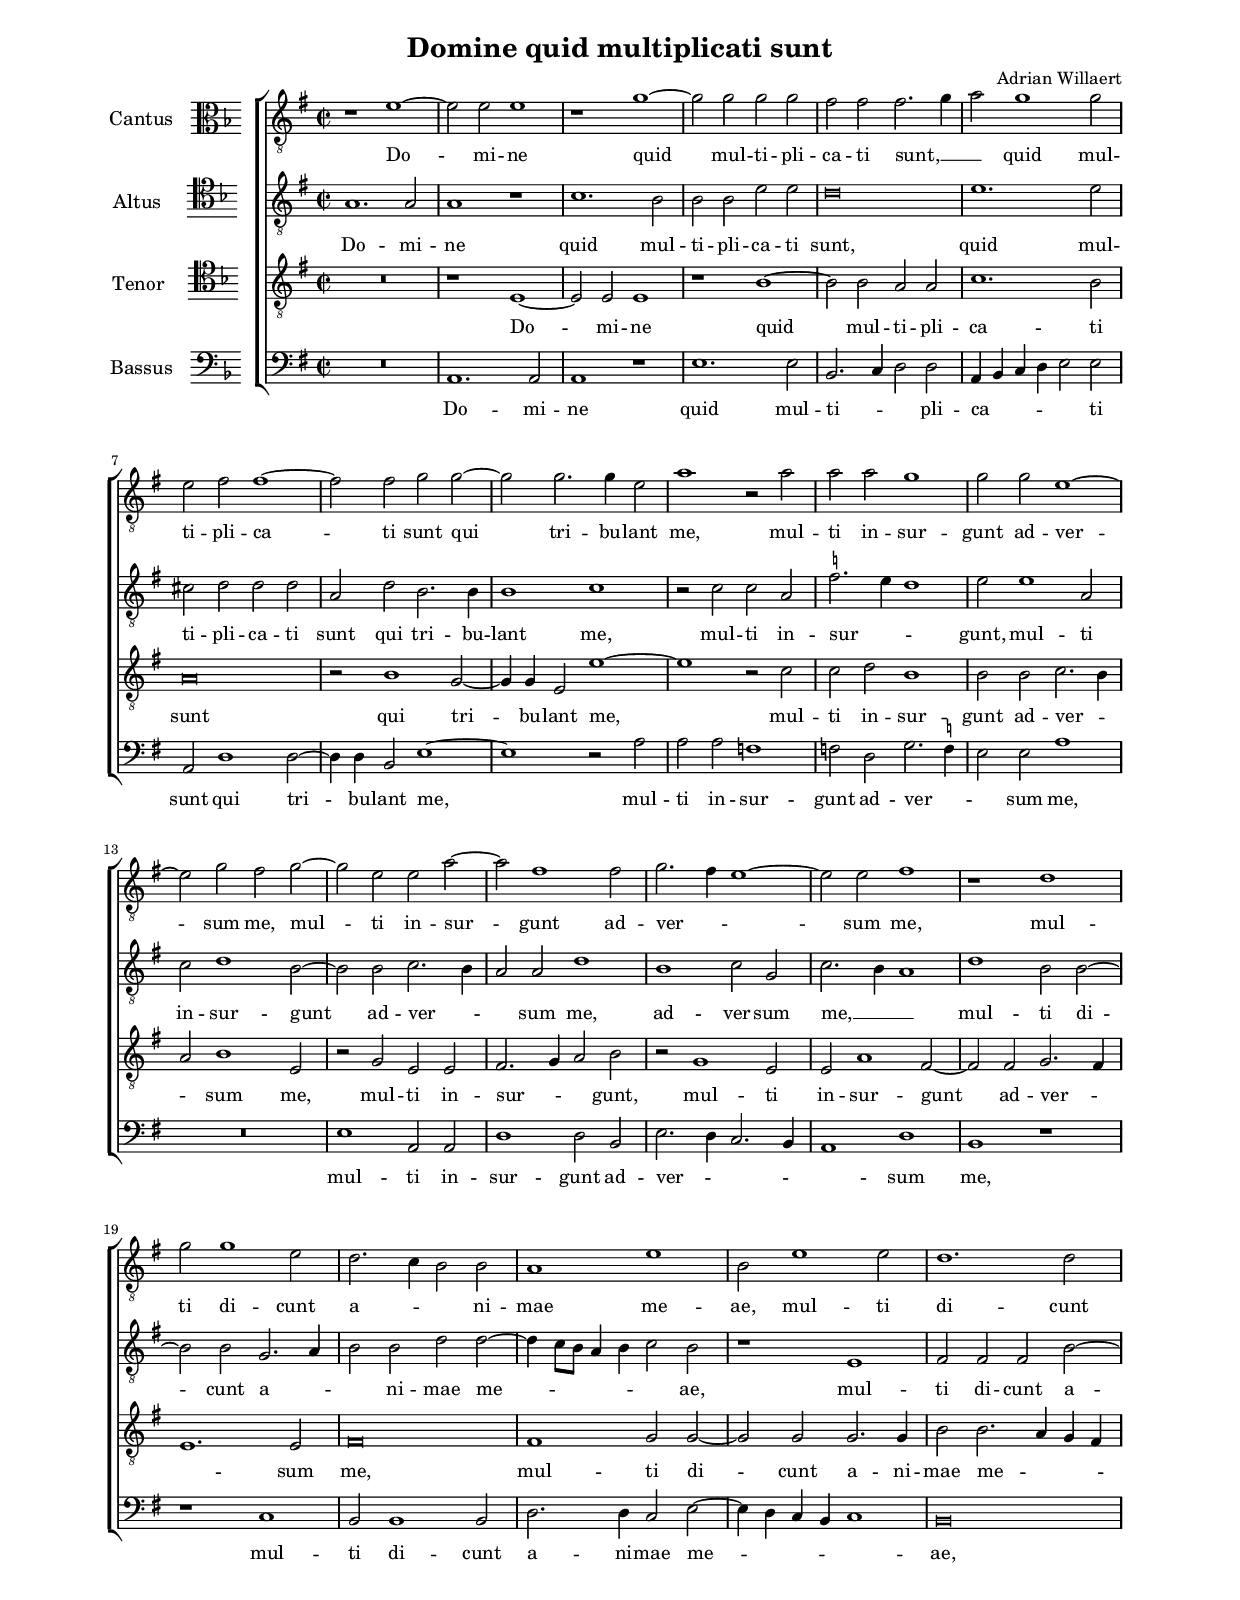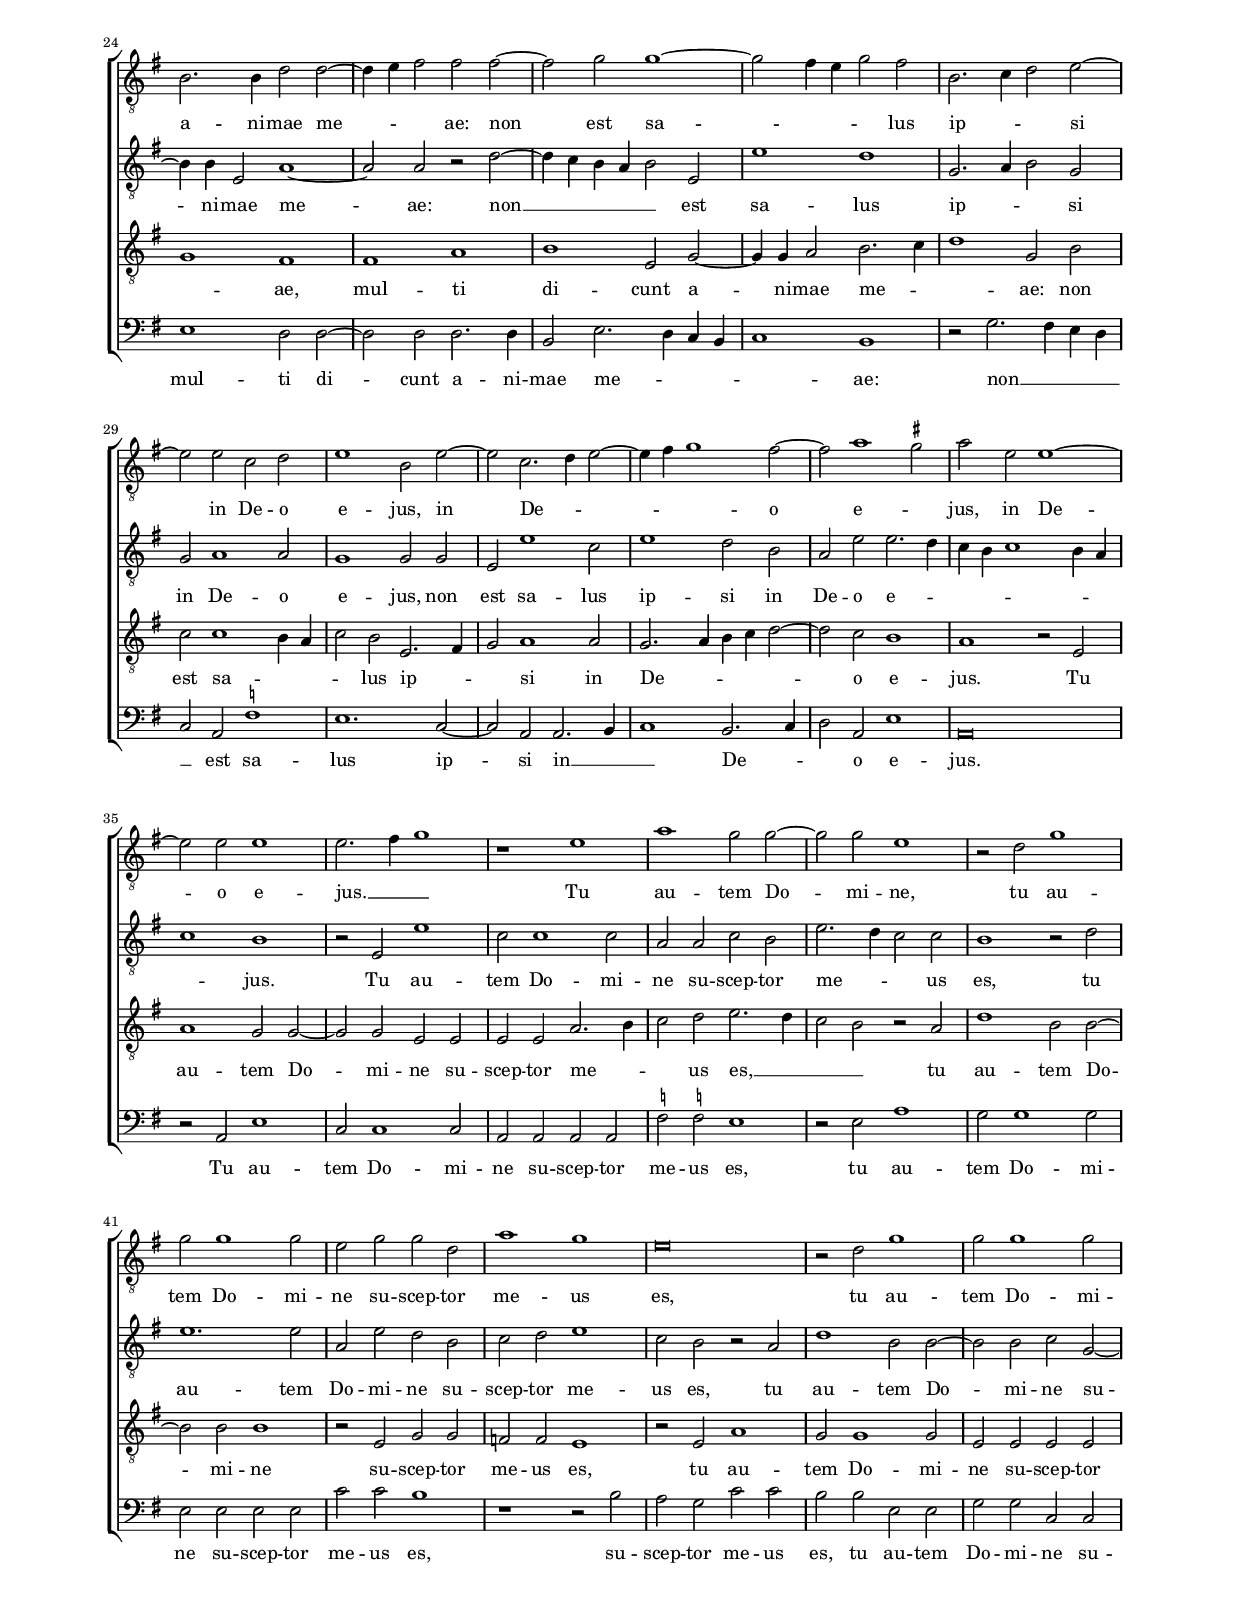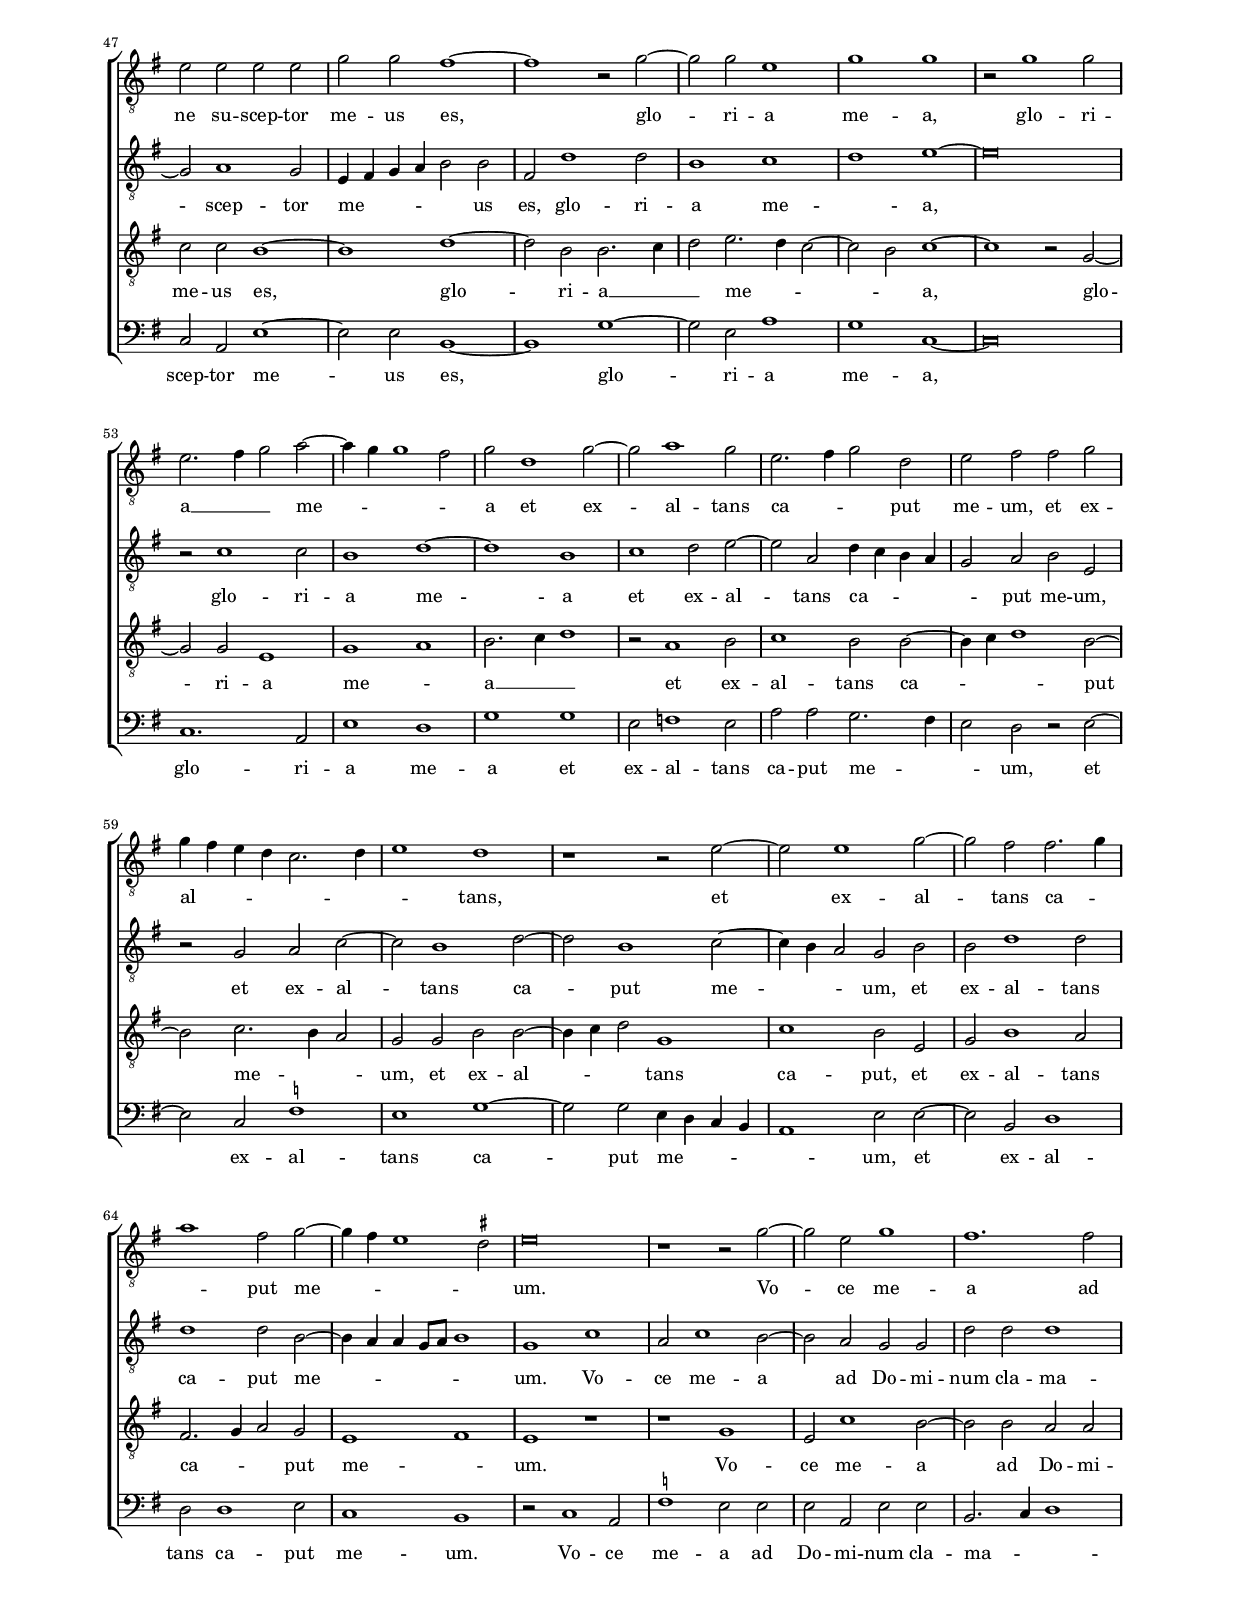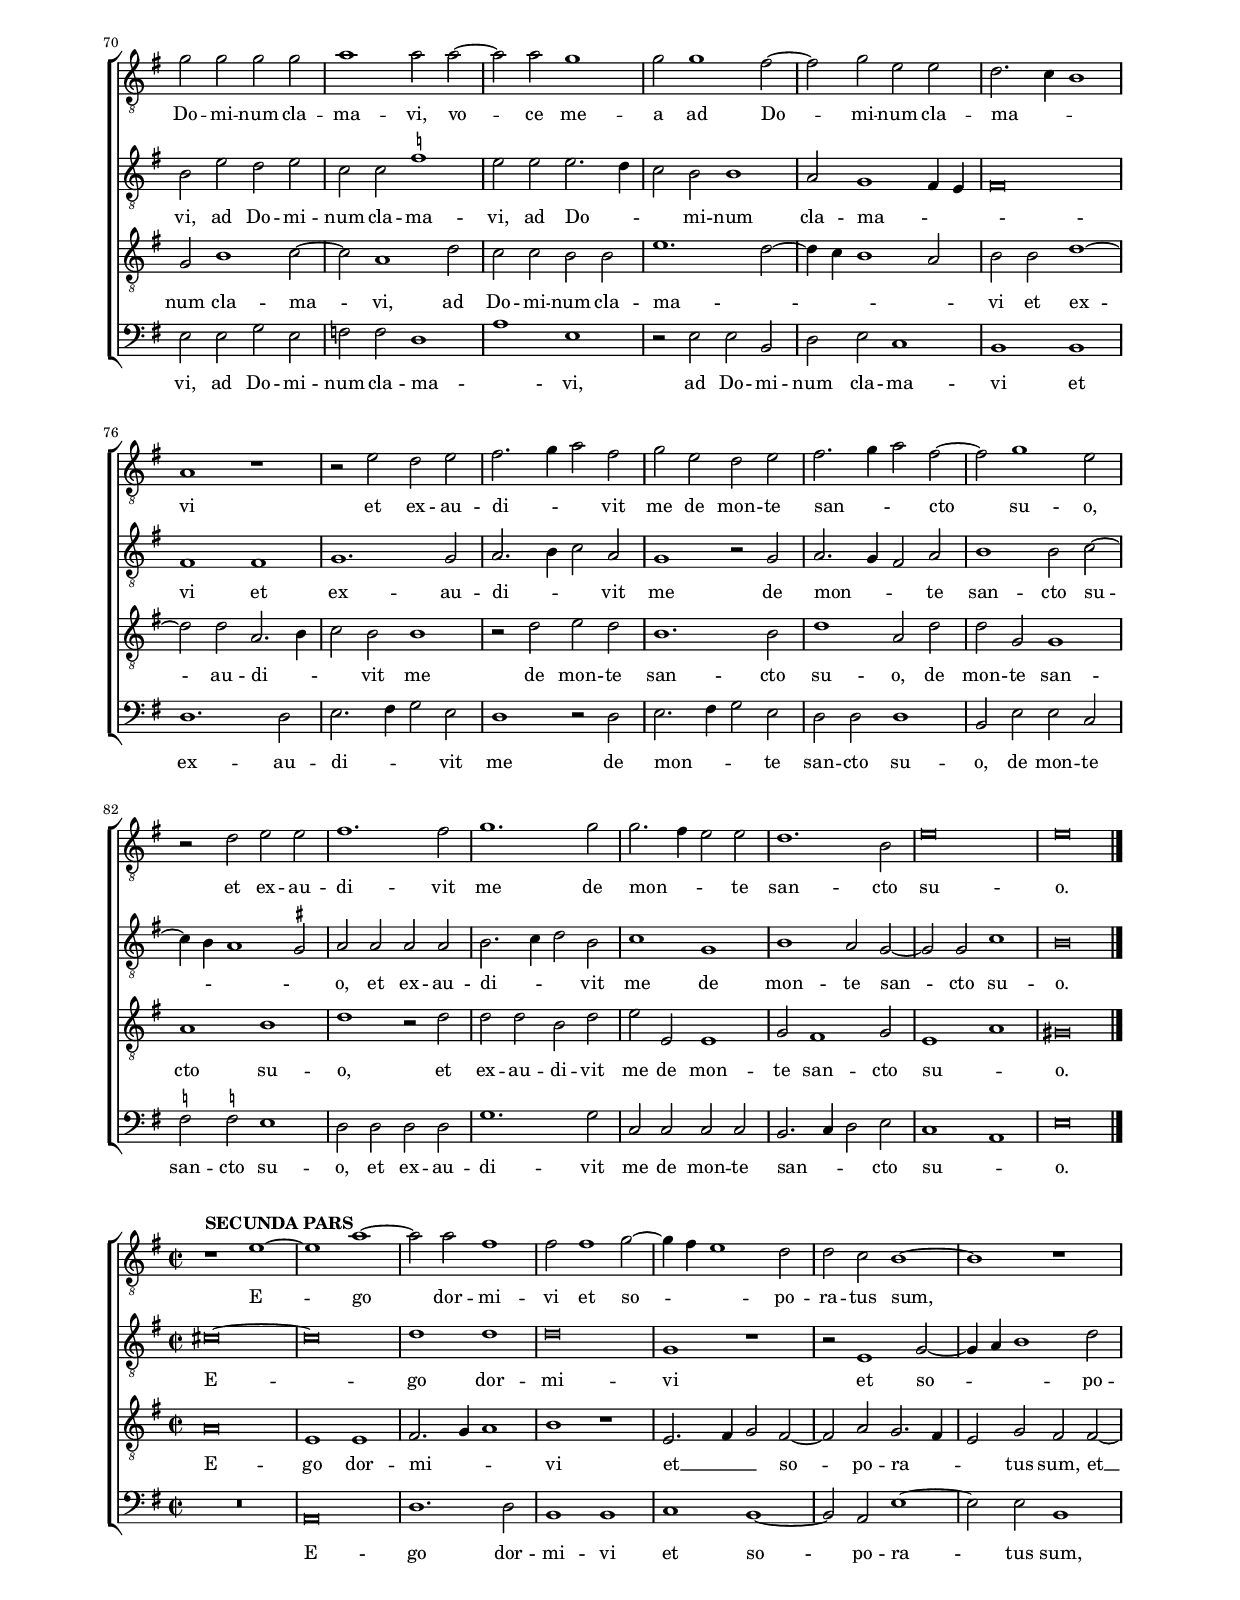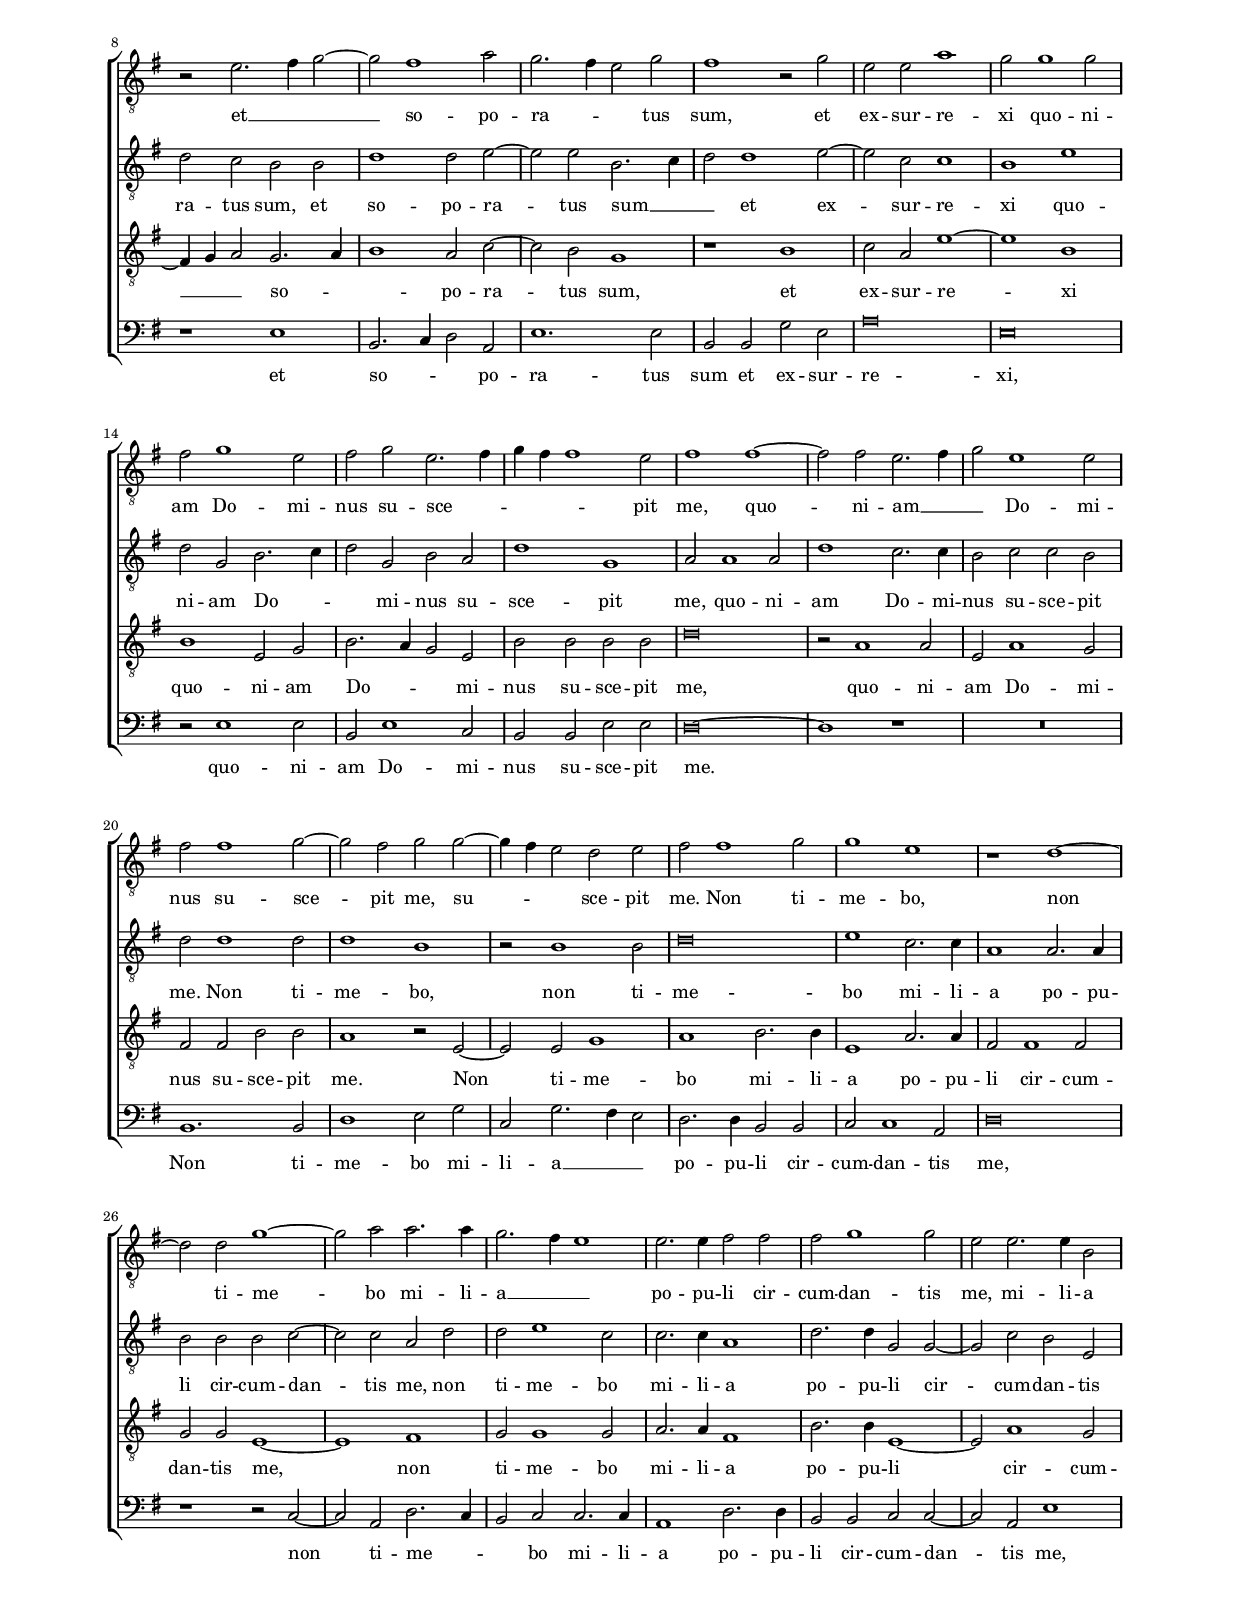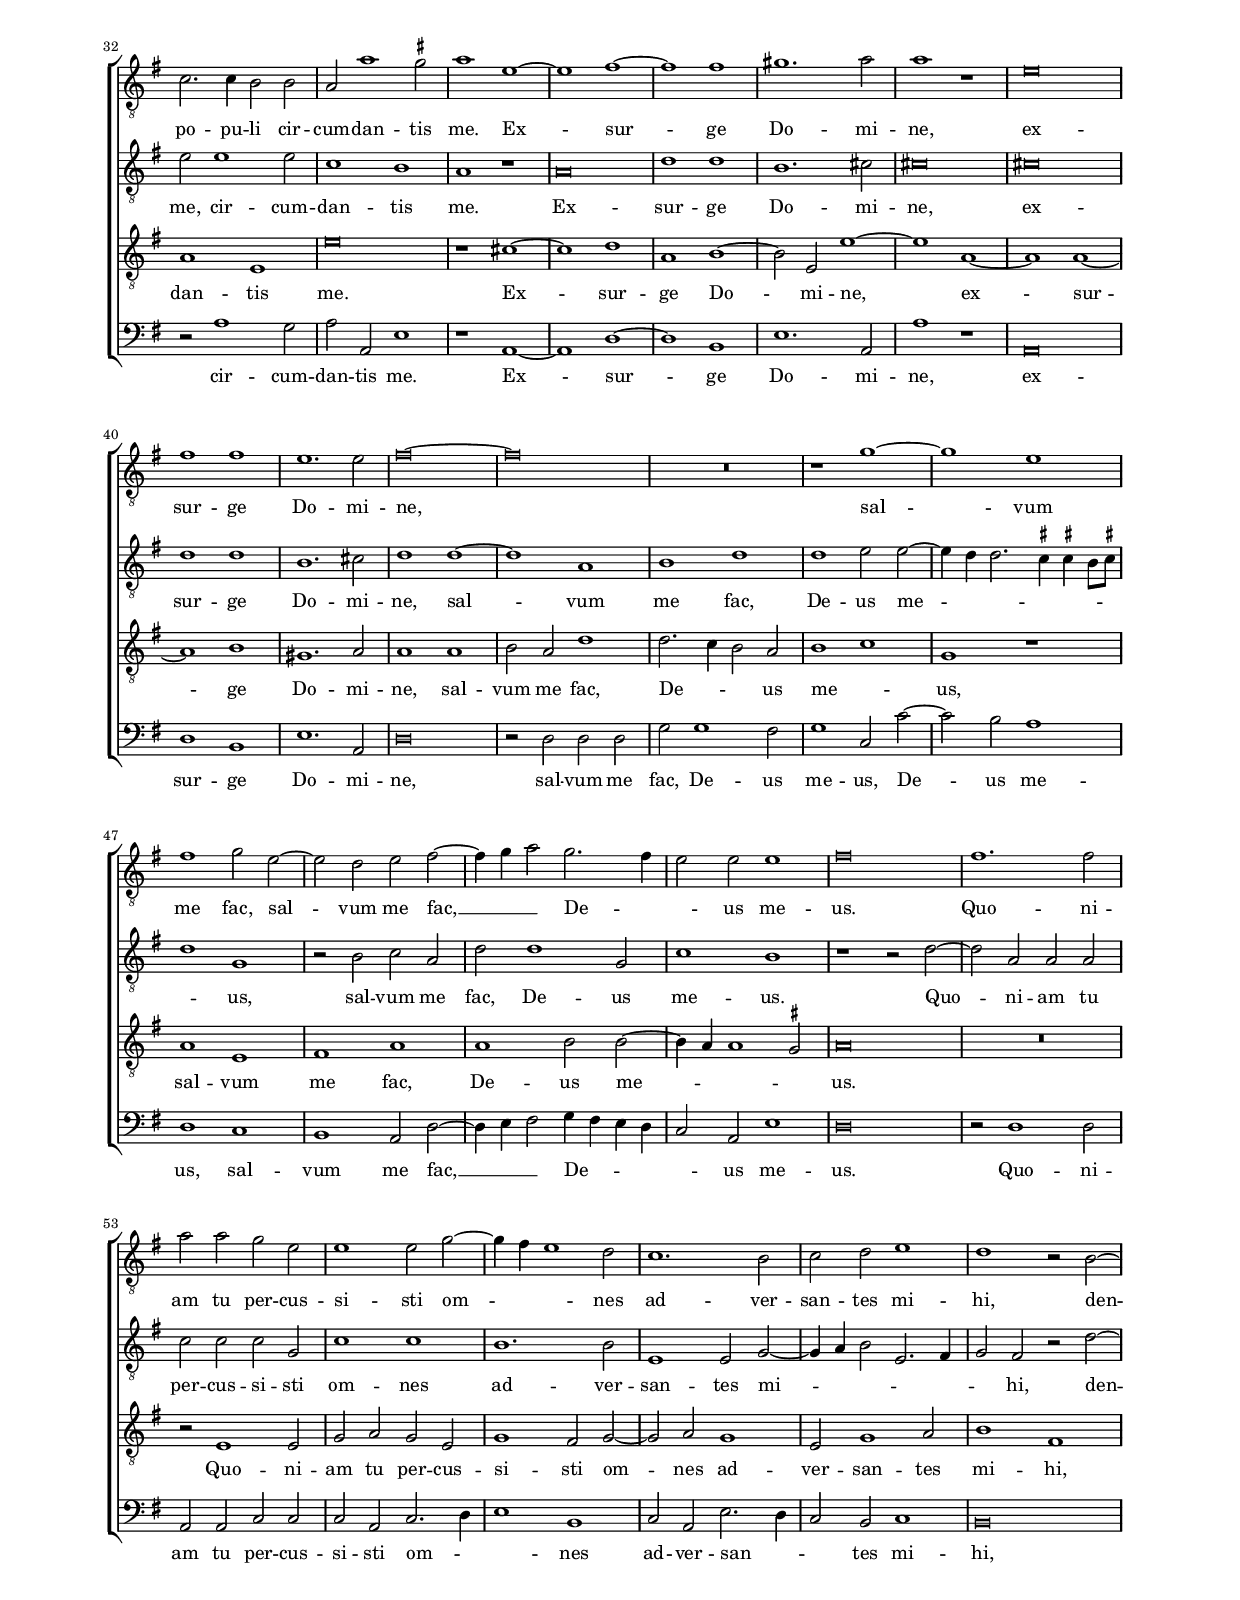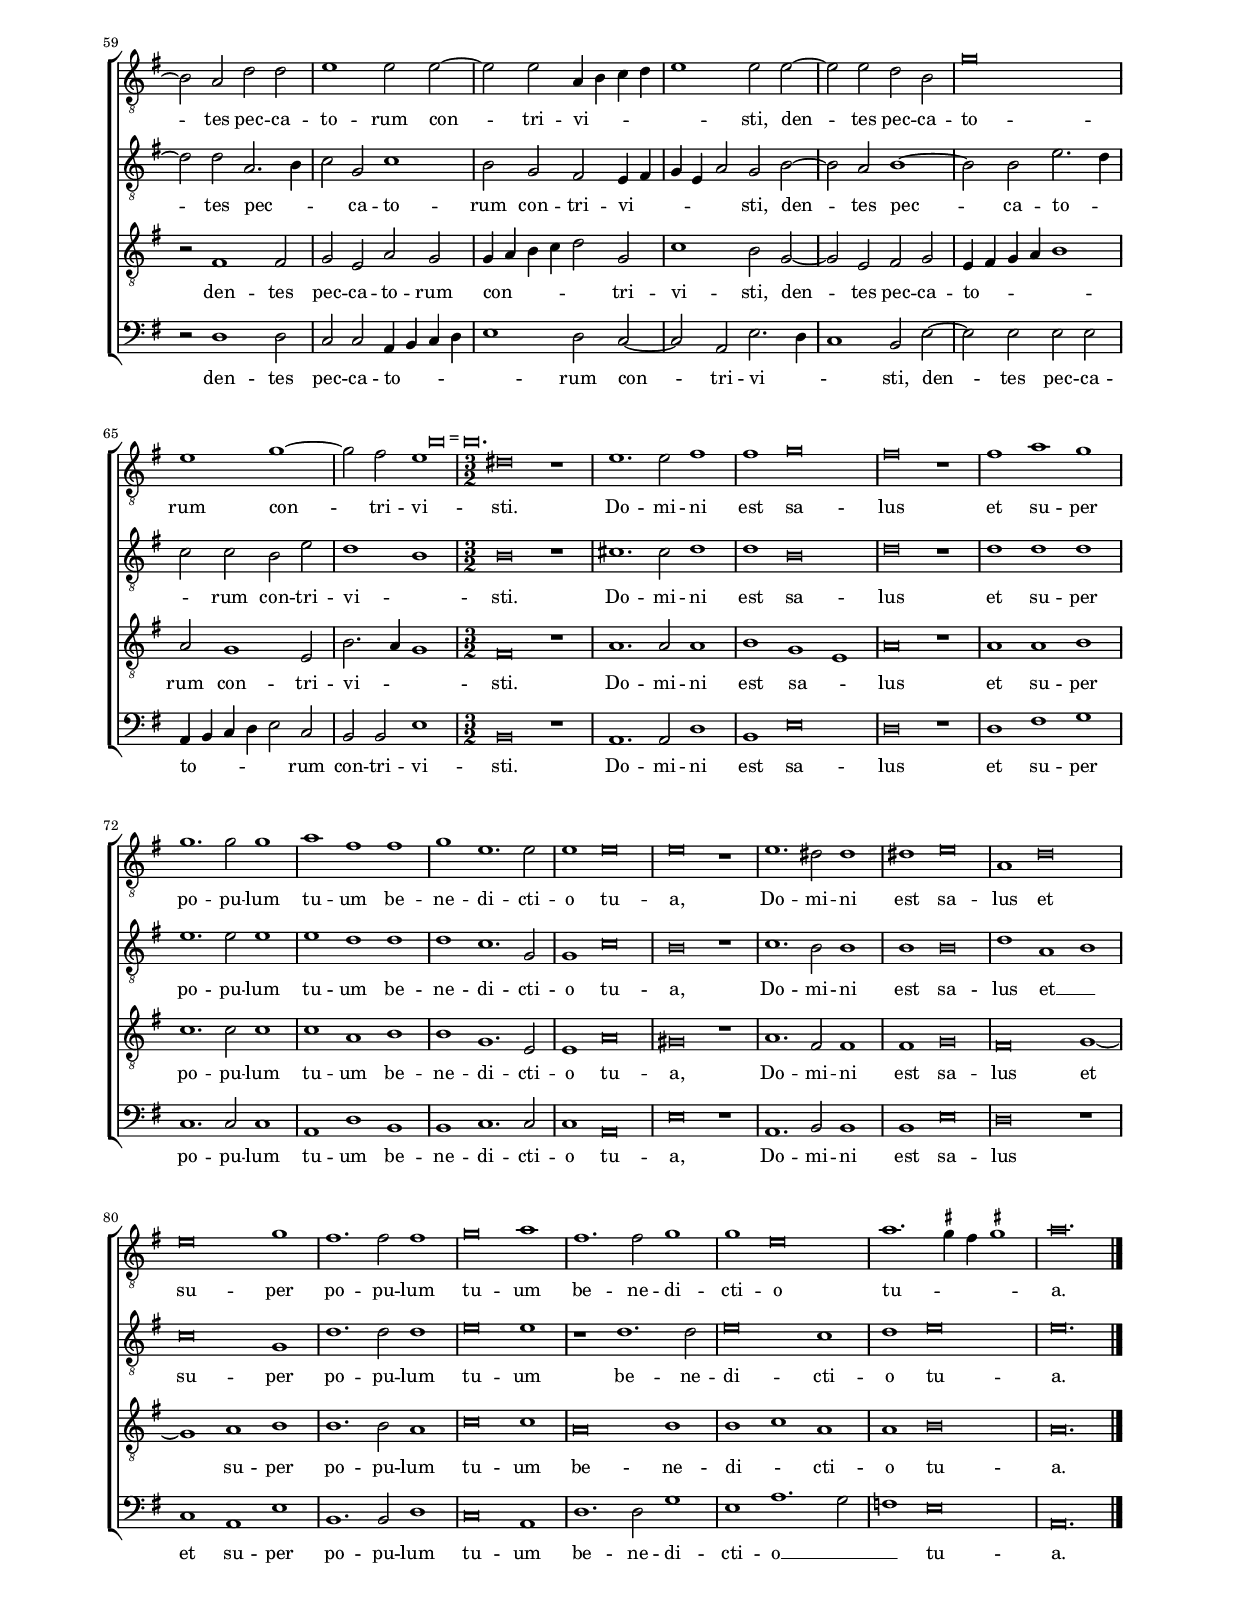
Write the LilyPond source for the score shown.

\header
{
  title="Domine quid multiplicati sunt"
  composer="Adrian Willaert"
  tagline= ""
}

\version "2.18.2"
\include "deutsch.ly"
#(set-global-staff-size 15)
% #(set-default-paper-size "letter")
#(ly:set-option 'point-and-click #f)

	
	ficta = { \once \set suggestAccidentals = ##t }
	
	forget = #(define-music-function (parser location music) (ly:music?) #{
		\accidentalStyle forget
		$music
		\accidentalStyle default
		#})
	
	m = \melisma
	me = \melismaEnd
	%	\mark \markup { \override #'(style . baroque) { \note  #"breve" #1 = \note #"breve." #1 } }


\paper
	{
	top-margin = 1.8 \cm
	bottom-margin = 1.8 \cm
	left-margin = 2 \cm
	right-margin = 2 \cm
	ragged-bottom = ##f
	ragged-last-bottom = ##f
	print-page-number = ##f
	score-system-spacing = #'((basic-distance . 18) (minimum-distance . 13) (padding . 5) (strechability . 250))
	system-system-spacing = #'((basic-distance . 18) (minimum-distance . 13) (padding . 5) (strechability . 250))
	systems-per-page = 4
%	min-systems-per-page = 3
	}

global = {
	\key f \major
	\time 2/2 \set Score.measureLength = #(ly:make-moment 2/1)
	\skip 1*176 \bar "|."
	}
	

incipitcantus = \markup { \score {
	{
	\set Staff.instrumentName = \markup { \fontsize #1 "Cantus" }
	\key f \major
	\clef alto
	s4 \bar ""
	}
	\layout  {
	raggedright = ##t
	indent = 1.6 \cm
	line-width = 2.2\cm
	\context { \Staff \remove Time_signature_engraver }
	\override Staff.Clef.Y-extent = #'(0 . 0)
	}} \hspace #1 }
      
      
incipitaltus = \markup { \score {
	{
	\set Staff.instrumentName = \markup { \fontsize #1 "Altus" }
	\key f \major
	\clef tenor
	s4 \bar ""
	}
	\layout  {
	raggedright = ##t
	indent = 1.6 \cm
	line-width = 2.2\cm
	\context { \Staff \remove Time_signature_engraver }
	\override Staff.Clef.Y-extent = #'(0 . 0)
	}} \hspace #1 }


incipittenor = \markup { \score {
	{
	\set Staff.instrumentName = \markup { \fontsize #1 "Tenor" }
	\key f \major
	\clef tenor
	s4 \bar ""
	}
	\layout  {
	raggedright = ##t
	indent = 1.6 \cm
	line-width = 2.2\cm
	\context { \Staff \remove Time_signature_engraver }
	\override Staff.Clef.Y-extent = #'(0 . 0)
	}} \hspace #1 }
      
      
incipitbassus = \markup { \score {
	{
	\set Staff.instrumentName = \markup { \fontsize #1 "Bassus" }
	\key f \major
	\clef bass
	s4 \bar ""
	}
	\layout  {
	raggedright = ##t
	indent = 1.6 \cm
	line-width = 2.2\cm
	\context { \Staff \remove Time_signature_engraver }
	\override Staff.Clef.Y-extent = #'(0 . 0)
	}} \hspace #1 }


cantus =  \relative c'
	{
	r1 d~
	d2 d d1
	r1 f~
	f2 f f f
%5
	e2 e e2. f4 |
	g2 f1 f2
	d2 e e1~
	e2 e f f~
	f2 f2. f4 d2
%10
	g1 r2 g |
	g2 g f1
	f2 f d1~
	d2 f e f~
	f2 d d g~
%15
	g2 e1 e2 |
	f2. e4 d1~
	d2 d e1
	r1 c
	f2 f1 d2
%20
	c2. b4 a2 a |
	g1 d'
	a2 d1 d2
	c1. c2
	a2. a4 c2 c~
%25
	c4 d e2 e e~ |
	e2 f f1~
	f2 e4 d f2 e
	a,2. b4 c2 d~
	d2 d b c
%30
	d1 a2 d~ |
	d2 b2. c4 d2~
	d4 e f1 e2~
	e2 g1 \ficta fis2
	g2 d d1~
%35
	d2 d d1 |
	d2. e4 f1
	r1 d
	g1 f2 f~
	f2 f d1
%40
	r2 c f1 |
	f2 f1 f2
	d2 f f c
	g'1 f
	d\breve
%45
	r2 c f1 |
	f2 f1 f2
	d2 d d d
	f2 f e1~
	e1 r2 f~
%50
	f2 f d1 |
	f1 f
	r2 f1 f2
	d2. e4 f2 g~
	g4 f f1 e2
%55
	f2 c1 f2~ |
	f2 g1 f2
	d2. e4 f2 c
	d2 e e f
	f4 e d c b2. c4
%60
	d1 c |
	r1 r2 d~
	d2 d1 f2~
	f2 e e2. f4
	g1 e2 f~
%65
	f4 e d1 \ficta cis2 |
	d\breve
	r1 r2 f~
	f2 d f1
	e1. e2
%70
	f2 f f f |
	g1 g2 g~
	g2 g f1
	f2 f1 e2~
	e2 f d d
%75
	c2. b4 a1 |
	g1 r
	r2 d' c d
	e2. f4 g2 e
	f2 d c d
%80
	e2. f4 g2 e~ |
	e2 f1 d2
	r2 c d d
	e1. e2
	f1. f2
%85
	f2. e4 d2 d |
	c1. a2
	d\breve
	d\breve |
	}
	

altus =  \relative c'
        {
	g1. g2
	g1 r
	b1. a2
	a2 a d d
%5
	c\breve |
	d1. d2
	h2 c c c
	g2 c a2. a4
	a1 b
%10
	r2 b b g |
	\ficta es'2. d4 c1
	d2 d1 g,2
	b2 c1 a2~
	a2 a b2. a4
%15
	g2 g c1 |
	a1 b2 f
	b2. a4 g1
	c1 a2 a~
	a2 a f2. g4
%20
	a2 a c c~ |
	c4 b8 a g4 a b2 a
	r1 d,
	e2 e e a~
	a4 a d,2 g1~
%25
	g2 g r c~ |
	c4 b a g a2 d,
	d'1 c
	f,2. g4 a2 f
	f2 g1 g2
%30
	f1 f2 f |
	d2 d'1 b2
	d1 c2 a
	g2 d' d2. c4
	b4 a b1 a4 g
%35
	b1 a |
	r2 d, d'1
	b2 b1 b2
	g2 g b a
	d2. c4 b2 b
%40
	a1 r2 c |
	d1. d2
	g,2 d' c a
	b2 c d1
	b2 a r g
%45
	c1 a2 a~ |
	a2 a b f~
	f2 g1 f2
	d4 e f g a2 a
	e2 c'1 c2
%50
	a1 b |
	c1 d~
	d\breve
	r2 b1 b2
	a1 c~
%55
	c1 a |
	b1 c2 d~
	d2 g, c4 b a g
	f2 g a d,
	r2 f g b~
%60
	b2 a1 c2~ |
	c2 a1 b2~
	b4 a g2 f a
	a2 c1 c2
	c1 c2 a~
%65
	a4 g g f8 g a1 |
	f1 b
	g2 b1 a2~
	a2 g f f
	c'2 c c1
%70
	a2 d c d |
	b2 b \ficta es1
	d2 d d2. c4
	b2 a a1
	g2 f1 e4 d
%75
	e\breve |
	e1 e
	f1. f2
	g2. a4 b2 g
	f1 r2 f
%80
	g2. f4 e2 g |
	a1 a2 b~
	b4 a g1 \ficta fis2
	g2 g g g
	a2. b4 c2 a
%85
	b1 f |
	a1 g2 f~
	f2 f b1
	a\breve |
	}


tenor =  \relative c'
	{
	R\breve
	r1 d,~
	d2 d d1
	r1 a'~
%5
	a2 a g g |
	b1. a2
	g\breve
	r2 a1 f2~
	f4 f d2 d'1~
%10
	d1 r2 b |
	b2 c a1
	a2 a b2. a4
	g2 a1 d,2
	r2 f d d
%15
	e2. f4 g2 a |
	r2 f1 d2
	d2 g1 e2~
	e2 e f2. e4
	d1. d2
%20
	e\breve |
	e1 f2 f~ |
	f2 f f2. f4
	a2 a2. g4 f e
	f1 e
%25
	e1 g |
	a1 d,2 f~
	f4 f g2 a2. b4
	c1 f,2 a
	b2 b1 a4 g
%30
	b2 a d,2. e4 |
	f2 g1 g2
	f2. g4 a b c2~
	c2 b a1
	g1 r2 d
%35
	g1 f2 f~ |
	f2 f d d
	d2 d g2. a4
	b2 c d2. c4
	b2 a r g
%40
	c1 a2 a~ |
	a2 a a1
	r2 d, f f
	es2 es d1
	r2 d g1
%45
	f2 f1 f2 |
	d2 d d d
	b'2 b a1~
	a1 c~
	c2 a a2. b4
%50
	c2 d2. c4 b2~ |
	b2 a b1~
	b1 r2 f~
	f2 f d1
	f1 g
%55
	a2. b4 c1 |
	r2 g1 a2
	b1 a2 a~
	a4 b c1 a2~
	a2 b2. a4 g2
%60
	f2 f a a~ |
	a4 b c2 f,1
	b1 a2 d,
	f2 a1 g2
	e2. f4 g2 f
%65
	d1 e |
	d1 r
	r1 f
	d2 b'1 a2~
	a2 a g g
%70
	f2 a1 b2~ |
	b2 g1 c2
	b2 b a a
	d1. c2~
	c4 b a1 g2
%75
	a2 a c1~ |
	c2 c g2. a4
	b2 a a1
	r2 c d c
	a1. a2
%80
	c1 g2 c |
	c2 f, f1
	g1 a
	c1 r2 c
	c2 c a c
%85
	d2 d, d1 |
	f2 e1 f2
	d1 g
	fis\breve |
	}


bassus  =  \relative c
	{
	R\breve
	g1. g2
	g1 r
	d'1. d2
%5
	a2. b4 c2 c |
	g4 a b c d2 d
	g,2 c1 c2~
	c4 c a2 d1~
	d1 r2 g
%10
	g2 g es1 |
	es2 c f2. \ficta es!4
	d2 d g1
	R\breve
	d1 g,2 g
%15
	c1 c2 a |
	d2. c4 b2. a4
	g1 c
	a1 r
	r1 b
%20
	a2 a1 a2 |
	c2. c4 b2 d~
	d4 c b a b1
	a\breve
	d1 c2 c~
%25
	c2 c c2. c4 |
	a2 d2. c4 b a
	b1 a
	r2 f'2. e4 d c
	b2 g \ficta es'1
%30
	d1. b2~ |
	b2 g g2. a4
	b1 a2. b4
	c2 g d'1
	g,\breve
%35
	r2 g d'1 |
	b2 b1 b2
	g2 g g g
	\ficta es'2 \ficta es! d1
	r2 d g1
%40
	f2 f1 f2 |
	d2 d d d
	b'2 b a1
	r1 r2 a
	g2 f b b
%45
	a2 a d, d |
	f2 f b, b
	b2 g d'1~
	d2 d a1~
	a1 f'~
%50
	f2 d g1 |
	f1 b,~
	b\breve
	b1. g2
	d'1 c
%55
	f1 f |
	d2 es1 d2
	g2 g f2. e4
	d2 c r d~
	d2 b \ficta es1
%60
	d1 f~ |
	f2 f d4 c b a
	g1 d'2 d~
	d2 a c1
	c2 c1 d2
%65
	b1 a |
	r2 b1 g2
	\ficta es'1 d2 d
	d2 g, d' d
	a2. b4 c1
%70
	d2 d f d |
	es2 es c1
	g'1 d
	r2 d d a
	c2 d b1
%75
	a1 a |
	c1. c2
	d2. e4 f2 d
	c1 r2 c
	d2. e4 f2 d
%80
	c2 c c1 |
	a2 d d b
	\ficta es \ficta es! d1
	c2 c c c
	f1. f2
%85
	b,2 b b b |
	a2. b4 c2 d
	b1 g
	d'\breve |
	}


lyricscantus = \lyricmode {
	Do -- mi -- ne quid mul -- ti -- pli -- ca -- ti sunt, __ _ _
	quid mul -- ti -- pli -- ca -- ti sunt
	qui tri -- bu -- lant me,
	mul -- ti in -- sur -- gunt ad -- ver -- sum me,
	mul -- ti in -- sur -- gunt ad -- ver -- _ _ sum me,
	mul -- ti di -- cunt a -- _ _ ni -- mae me -- ae,
	mul -- ti di -- cunt a -- ni -- mae me -- _ _ ae:
	non est sa -- _ _ _ lus ip -- _ _ si in De -- o e -- jus,
	in De -- _ _ _ _ o e -- _ jus,
	in De -- o e -- jus. __ _ _
	Tu au -- tem Do -- mi -- ne,
	tu au -- tem Do -- mi -- ne su -- scep -- tor me -- us es,
	tu au -- tem Do -- mi -- ne su -- scep -- tor me -- us es,
	glo -- ri -- a me -- a,
	glo -- ri -- a __ _ _ me -- _ _ _ a
	et ex -- al -- tans ca -- _ _ put me -- um,
	et ex -- al -- _ _ _ _ _ _ tans,
	et ex -- al -- tans ca -- _ _ put me -- _ _ _ um.
	Vo -- ce me -- a ad Do -- mi -- num cla -- ma -- vi,
	vo -- ce me -- a ad Do -- mi -- num cla -- ma -- _ _ vi
	et ex -- au -- di -- _ _ vit me de mon -- te san -- _ _ cto su -- o,
	et ex -- au -- di -- vit me de mon -- _ _ te san -- cto su -- o.
	}


lyricsaltus = \lyricmode {
	Do -- mi -- ne quid mul -- ti -- pli -- ca -- ti sunt,
	quid mul -- ti -- pli -- ca -- ti sunt
	qui tri -- bu -- lant me,
	mul -- ti in -- sur -- _ _ gunt,
	mul -- ti in -- sur -- gunt ad -- ver -- _ _ sum me,
	ad -- ver -- sum me, __ _ _
	mul -- ti di -- cunt a -- _ _ ni -- mae me -- _ _ _ _ _ ae,
	mul -- ti di -- cunt a -- ni -- mae me -- ae:
	non __ _ _ _ _ est sa -- lus ip -- _ _ si in De -- o e -- jus,
	non est sa -- lus ip -- si in De -- o e -- _ _ _ _ _ _ _ jus.
	Tu au -- tem Do -- mi -- ne su -- scep -- tor me -- _ _ us es,
	tu au -- tem Do -- mi -- ne su -- scep -- tor me -- us es,
	tu au -- tem Do -- mi -- ne su -- scep -- tor me -- _ _ _ _ us es,
	glo -- ri -- a me -- _ a,
	glo -- ri -- a me -- a
	et ex -- al -- tans ca -- _ _ _ _ put me -- um,
	et ex -- al -- tans ca -- put me -- _ _ um,
	et ex -- al -- tans ca -- put me -- _ _ _ _ _ um.
	Vo -- ce me -- a ad Do -- mi -- num cla -- ma -- vi,
	ad Do -- mi -- num cla -- ma -- vi,
	ad Do -- _ _ mi -- num cla -- ma -- _ _ _ vi
	et ex -- au -- di -- _ _ vit me de mon -- _ _ te san -- cto su -- _ _ _ o,
	et ex -- au -- di -- _ _ vit me de mon -- te san -- cto su -- o.
	}


lyricstenor = \lyricmode {
	Do -- mi -- ne quid mul -- ti -- pli -- ca -- ti sunt
	qui tri -- bu -- lant me,
	mul -- ti in -- sur -- gunt ad -- ver -- _ _ sum me,
	mul -- ti in -- sur -- _ _ gunt,
	mul -- ti in -- sur -- gunt ad -- ver -- _ _ sum me,
	mul -- ti di -- cunt a -- ni -- mae me -- _ _ _ _ ae,
	mul -- ti di -- cunt a -- ni -- mae me -- _ _ ae:
	non est sa -- _ _ _ lus ip -- _ _ si in De -- _ _ _ _ o e -- jus.
	Tu au -- tem Do -- mi -- ne su -- scep -- tor me -- _ _ us es, __ _ _ _
	tu au -- tem Do -- mi -- ne su -- scep -- tor me -- us es,
	tu au -- tem Do -- mi -- ne su -- scep -- tor me -- us es,
	glo -- ri -- a __ _ _ me -- _ _ _ a,
	glo -- ri -- a me -- _ a __ _ _
	et ex -- al -- tans ca -- _ _ put me -- _ _ um,
	et ex -- al -- _ _ tans ca -- put,
	et ex -- al -- tans ca -- _ _ put me -- _ um.
	Vo -- ce me -- a ad Do -- mi -- num cla -- ma -- vi,
	ad Do -- mi -- num cla -- ma -- _ _ _ _ vi
	et ex -- au -- di -- _ _ vit me de mon -- te san -- cto su -- o,
	de mon -- te san -- cto su -- o,
	et ex -- au -- di -- vit me de mon -- te san -- cto su -- _ o.
	}


lyricsbassus = \lyricmode {
	Do -- mi -- ne quid mul -- ti -- _ _ pli -- ca -- _ _ _ _ ti sunt
	qui tri -- bu -- lant me,
	mul -- ti in -- sur -- gunt ad -- ver -- _ _ sum me,
	mul -- ti in -- sur -- gunt ad -- ver -- _ _ _ _ sum me,
	mul -- ti di -- cunt a -- ni -- mae me -- _ _ _ _ ae,
	mul -- ti di -- cunt a -- ni -- mae me -- _ _ _ _ ae:
	non __ _ _ _ _ est sa -- lus ip -- si in __ _ _ De -- _ _ o e -- jus.
	Tu au -- tem Do -- mi -- ne su -- scep -- tor me -- us es,
	tu au -- tem Do -- mi -- ne su -- scep -- tor me -- us es,
	su -- scep -- tor me -- us es,
	tu au -- tem Do -- mi -- ne su -- scep -- tor me -- us es,
	glo -- ri -- a me -- a,
	glo -- ri -- a me -- a
	et ex -- al -- tans ca -- put me -- _ _ um,
	et ex -- al -- tans ca -- put me -- _ _ _ _ um,
	et ex -- al -- tans ca -- put me -- um.
	Vo -- ce me -- a ad Do -- mi -- num cla -- ma -- _ _ vi,
	ad Do -- mi -- num cla -- ma -- _ vi,
	ad Do -- mi -- num cla -- ma -- vi
	et ex -- au -- di -- _ _ vit me de mon -- _ _ te san -- cto su -- o,
	de mon -- te san -- cto su -- o,
	et ex -- au -- di -- vit me de mon -- te san -- _ _ cto su -- _ o.
	}


\score
{  
  \transpose f g {
	\new ChoirStaff \with { \override StaffGrouper.staff-staff-spacing.basic-distance = #12 }
	<<
	
	\new Staff << \global
	\new Voice="v1" {
		\set Staff.instrumentName=\incipitcantus
		\set Staff.midiInstrument = "reed organ"
		\clef "G_8"
		\cantus }
	\new Lyrics \lyricsto "v1" {\lyricscantus }
	>>

	
	\new Staff << \global
	\new Voice="v2" {
		\set Staff.instrumentName=\incipitaltus
		\set Staff.midiInstrument = "reed organ"
		\clef "G_8" 
		\altus}
	\new Lyrics \lyricsto "v2" {\lyricsaltus }
	>>

	
	\new Staff << \global
	\new Voice="v3" {
		\set Staff.instrumentName=\incipittenor
		\set Staff.midiInstrument = "reed organ"
		\clef "G_8"
		\tenor }
	\new Lyrics \lyricsto "v3" {\lyricstenor }
	>>

	
	\new Staff << \global
	\new Voice="v4" {
		\set Staff.instrumentName=\incipitbassus
		\set Staff.midiInstrument = "reed organ"
		\clef "bass" 
		\bassus }
	\new Lyrics \lyricsto "v4" {\lyricsbassus}
	>>
	
	>>
	} % transpose
		
	\layout
	{
	indent = 2.5 \cm
	\context { \Lyrics \override VerticalAxisGroup.nonstaff-relatedstaff-spacing.padding = #1.5 }
%	\context { \Lyrics \override LyricText.font-size = #1 }
	\context { \Staff \override TimeSignature.break-visibility = #end-of-line-invisible }
%	\context { \Staff \override InstrumentName.X-offset = #'-25 }
%	\context { \Voice \override Slur.transparent = ##t }
%	\context { \Voice \override AccidentalSuggestion.avoid-slur = #'ignore }
%	\context { \Voice \override AccidentalSuggestion.outside-staff-priority = ##f }
	\context { \Score \override BarNumber.padding = #2 }
	\context { \Voice \override NoteHead.style = #'baroque }
	}

\midi
	{
    	\tempo 2 = 85
	}
	
}

%%%%%%%%%%%%%%%%%%%%  PARS SECUNDA


global = {
	\key f \major
	\time 2/2 \set Score.measureLength = #(ly:make-moment 2/1)
	\skip 1*132
	\mark \markup { \override #'(style . baroque) { \fontsize #-2 { \note  #"breve" #1 = \note #"breve." #1 } } }
	\time 3/2 \set Score.measureLength = #(ly:make-moment 3/1)
	\newSpacingSection
	\skip 1*60 \bar "|."
	}

	
cantus =  \relative c'
	{
	r1^\markup { \left-align \bold "SECUNDA PARS" } d~
	d1 g~
	g2 g e1
	e2 e1 f2~
%5
	f4 e d1 c2 |
	c2 b a1~
	a1 r
	r2 d2. e4 f2~
	f2 e1 g2
%10
	f2. e4 d2 f |
	e1 r2 f
	d2 d g1
	f2 f1 f2
	e2 f1 d2
%15
	e2 f d2. e4 |
	f4 e e1 d2
	e1 e~
	e2 e d2. e4
	f2 d1 d2
%20
	e2 e1 f2~ |
	f2 e f f~
	f4 e d2 c d
	e2 e1 f2
	f1 d
%25
	r1 c~ |
	c2 c f1~
	f2 g g2. g4
	f2. e4 d1
	d2. d4 e2 e
%30
	e2 f1 f2 |
	d2 d2. d4 a2
	b2. b4 a2 a
	g2 g'1 \ficta fis2
	g1 d~
%35
	d1 e~ |
	e1 e
	fis1. g2
	g1 r
	d\breve
%40
	e1 e |
	d1. d2
	e\breve~
	e\breve
	R\breve
%45
	r1 f~ |
	f1 d
	e1 f2 d~
	d2 c d e~
	e4 f g2 f2. e4
%50
	d2 d d1 |
	e\breve
	e1. e2
	g2 g f d
	d1 d2 f~
%55
	f4 e d1 c2 |
	b1. a2
	b2 c d1
	c1 r2 a~
	a2 g c c
%60
	d1 d2 d~ |
	d2 d g,4 a b c
	d1 d2 d~
	d2 d c a
	f'\breve
%65
	d1 f~ |
	f2 e d1
%Triple section
	cis\breve r1
	d1. d2 e1
	e1 f\breve
%70
	e\breve r1 |
	e1 g f
	f1. f2 f1
	g1 e e
	f1 d1. d2
%75
	d1 d\breve |
	d\breve r1
	d1. cis2 cis1
	cis1 d\breve
	g,1 c\breve
%80
	d\breve f1 |
	e1. e2 e1
	f\breve g1
	e1. e2 f1
	f1 d\breve
%85
	g1. \ficta fis4 e \ficta fis!1 |
	g\breve. |
	}


altus =  \relative c'
        {
	h\breve~
	h\breve
	c1 c
	c\breve
%5
	f,1 r |
	r2 d1 f2~
	f4 g a1 c2
	c2 b a a
	c1 c2 d~
%10
	d2 d a2. b4 |
	c2 c1 d2~
	d2 b b1
	a1 d
	c2 f, a2. b4
%15
	c2 f, a g |
	c1 f,
	g2 g1 g2
	c1 b2. b4
	a2 b b a
%20
	c2 c1 c2 |
	c1 a
	r2 a1 a2
	c\breve
	d1 b2. b4
%25
	g1 g2. g4 |
	a2 a a b~
	b2 b g c
	c2 d1 b2
	b2. b4 g1
%30
	c2. c4 f,2 f~ |
	f2 b a d,
	d'2 d1 d2
	b1 a
	g1 r
%35
	g\breve |
	c1 c
	a1. h2
	h\breve
	h\breve
%40
	c1 c |
	a1. h2
	c1 c~
	c1 g
	a1 c
%45
	c1 d2 d~ |
	d4 c c2. \ficta h4 \ficta h! \stemDown a8 \ficta h! \stemNeutral
	c1 f,
	r2 a b g
	c2 c1 f,2
%50
	b1 a |
	r1 r2 c~
	c2 g g g
	b2 b b f
	b1 b
%55
	a1. a2 |
	d,1 d2 f~
	f4 g a2 d,2. e4
	f2 e r c'~
	c2 c g2. a4
%60
	b2 f b1 |
	a2 f e d4 e
	f4 d g2 f a~
	a2 g a1~
	a2 a d2. c4
%65
	b2 b a d |
	c1 a
% Triple section
	a\breve r1
	h1. h2 c1
	c1 a\breve
%70
	c\breve r1 |
	c1 c c
	d1. d2 d1
	d1 c c
	c1 b1. f2
%75
	f1 b\breve |
	a\breve r1
	b1. a2 a1
	a1 a\breve
	c1 g a
%80
	b\breve f1 |
	c'1. c2 c1
	d\breve d1
	r1 c1. c2
	d\breve b1
%85
	c1 d\breve |
	d\breve. |
	}


tenor =  \relative c'
	{
	g\breve
	d1 d
	e2. f4 g1
	a1 r
%5
	d,2. e4 f2 e~ |
	e2 g f2. e4
	d2 f e e~
	e4 f g2 f2. g4
	a1 g2 b~
%10
	b2 a f1 |
	r1 a
	b2 g d'1~
	d1 a
	a1 d,2 f
%15
	a2. g4 f2 d |
	a'2 a a a
	c\breve
	r2 g1 g2
	d2 g1 f2
%20
	e2 e a a |
	g1 r2 d~
	d2 d f1
	g1 a2. a4
	d,1 g2. g4
%25
	e2 e1 e2 |
	f2 f d1~
	d1 e
	f2 f1 f2
	g2. g4 e1
%30
	a2. a4 d,1~ |
	d2 g1 f2
	g1 d
	d'\breve
	r1 h~
%35
	h1 c |
	g1 a~
	a2 d, d'1~
	d1 g,~
	g1 g~
%40
	g1 a |
	fis1. g2
	g1 g
	a2 g c1
	c2. b4 a2 g
%45
	a1 b |
	f1 r
	g1 d
	e1 g
	g1 a2 a~
%50
	a4 g g1 \ficta fis2 |
	g\breve
	R\breve
	r2 d1 d2
	f2 g f d
%55
	f1 e2 f~ |
	f2 g f1
	d2 f1 g2
	a1 e
	r2 e1 e2
%60
	f2 d g f |
	f4 g a b c2 f,
	b1 a2 f~
	f2 d e f
	d4 e f g a1
%65
	g2 f1 d2 |
	a'2. g4 f1
% Triple section
	e\breve r1
	g1. g2 g1
	a1 f d
%70
	g\breve r1 |
	g1 g a
	b1. b2 b1
	b1 g a
	a1 f1. d2
%75
	d1 g\breve |
	fis\breve r1
	g1. e2 e1
	e1 f\breve
	e\breve f1~
%80
	f1 g a |
	a1. a2 g1
	b\breve b1
	g\breve a1
	a1 b g
%85
	g1 a\breve |
	g\breve. |
	}


bassus  =  \relative c
	{
	R\breve
	g\breve
	c1. c2
	a1 a
%5
	b1 a~ |
	a2 g d'1~
	d2 d a1
	r1 d
	a2. b4 c2 g
%10
	d'1. d2 |
	a2 a f' d
	g\breve
	d\breve
	r2 d1 d2
%15
	a2 d1 b2 |
	a2 a d d
	c\breve~
	c1 r
	R\breve
%20
	a1. a2 |
	c1 d2 f
	b,2 f'2. e4 d2
	c2. c4 a2 a
	b2 b1 g2
%25
	c\breve |
	r1 r2 b~
	b2 g c2. b4
	a2 b b2. b4
	g1 c2. c4
%30
	a2 a b b~ |
	b2 g d'1
	r2 g1 f2
	g2 g, d'1
	r1 g,~
%35
	g1 c~ |
	c1 a
	d1. g,2
	g'1 r
	g,\breve
%40
	c1 a |
	d1. g,2
	c\breve
	r2 c c c
	f2 f1 e2
%45
	f1 b,2 b'~ |
	b2 a g1
	c,1 b
	a1 g2 c~
	c4 d e2 f4 e d c
%50
	b2 g d'1 |
	c\breve
	r2 c1 c2
	g2 g b b
	b2 g b2. c4
%55
	d1 a |
	b2 g d'2. c4
	b2 a b1
	a\breve
	r2 c1 c2
%60
	b2 b g4 a b c |
	d1 c2 b~
	b2 g d'2. c4
	b1 a2 d~
	d2 d d d
%65
	g,4 a b c d2 b |
	a2 a d1 |
% Triple section
	a\breve r1
	g1. g2 c1
	a1 d\breve
%70
	c\breve r1 |
	c1 e f
	b,1. b2 b1
	g1 c a
	a1 b1. b2
%75
	b1 g\breve |
	d'\breve r1
	g,1. a2 a1
	a1 d\breve
	c\breve r1
%80
	b1 g d' |
	a1. a2 c1
	b\breve g1
	c1. c2 f1
	d1 g1. f2
%85
	es1 d\breve |
	g,\breve. |
	}


lyricscantus = \lyricmode {
	E -- go dor -- mi -- vi et so -- _ _ po -- ra -- tus sum,
	et __ _ _ so -- po -- ra -- _ _ tus sum,
	et ex -- sur -- re -- xi
	quo -- ni -- am Do -- mi -- nus su -- sce -- _ _ _ _ pit me,
	quo -- ni -- am __ _ _ Do -- mi -- nus su -- sce -- pit me,
	su -- _ _ sce -- pit me.
	Non ti -- me -- bo,
	non ti -- me -- bo mi -- li -- a __ _ _ po -- pu -- li cir -- cum -- dan -- tis me,
	mi -- li -- a po -- pu -- li cir -- cum -- dan -- tis me.
	Ex -- sur -- ge Do -- mi -- ne,
	ex -- sur -- ge Do -- mi -- ne,
	sal -- vum me fac,
	sal -- vum me fac, __ _ _ De -- _ _ us me -- us.
	Quo -- ni -- am tu per -- cus -- si -- sti om -- _ _ nes ad -- ver -- san -- tes mi -- hi,
	den -- tes pec -- ca -- to -- rum con -- tri -- vi -- _ _ _ _ sti,
	den -- tes pec -- ca -- to -- rum con -- tri -- vi -- sti.
	Do -- mi -- ni est sa -- lus
	et su -- per po -- pu -- lum tu -- um be -- ne -- di -- cti -- o tu -- a,
	Do -- mi -- ni est sa -- lus
	et su -- per po -- pu -- lum tu -- um be -- ne -- di -- cti -- o tu -- _ _ _ a.
	}


lyricsaltus = \lyricmode {
	E -- go dor -- mi -- vi et so -- _ _ po -- ra -- tus sum,
	et so -- po -- ra -- tus sum __ _ _
	et ex -- sur -- re -- xi
	quo -- ni -- am Do -- _ _ mi -- nus su -- sce -- pit me,
	quo -- ni -- am Do -- mi -- nus su -- sce -- pit me.
	Non ti -- me -- bo,
	non ti -- me -- bo mi -- li -- a po -- pu -- li cir -- cum -- dan -- tis me,
	non ti -- me -- bo mi -- li -- a po -- pu -- li cir -- cum -- dan -- tis me,
	cir -- cum -- dan -- tis me.
	Ex -- sur -- ge Do -- mi -- ne,
	ex -- sur -- ge Do -- mi -- ne,
	sal -- vum me fac, De -- us me -- _ _ _ _ _ _ _ us,
	sal -- vum me fac, De -- us me -- us.
	Quo -- ni -- am tu per -- cus -- si -- sti om -- nes ad -- ver -- san -- tes mi -- _ _ _ _ _ hi,
	den -- tes pec -- _ _ ca -- to -- rum con -- tri -- vi -- _ _ _ _ sti,
	den -- tes pec -- ca -- to -- _ _ rum con -- tri -- vi -- _ sti.
	Do -- mi -- ni est sa -- lus
	et su -- per po -- pu -- lum tu -- um be -- ne -- di -- cti -- o tu -- a,
	Do -- mi -- ni est sa -- lus
	et __ _ su -- per po -- pu -- lum tu -- um be -- ne -- di -- cti -- o tu -- a.
	}


lyricstenor = \lyricmode {
	E -- go dor -- mi -- _ _ vi et __ _ _ so -- po -- ra -- _ _ tus sum,
	et __ _ _ so -- _ _ po -- ra -- tus sum,
	et ex -- sur -- re -- xi
	quo -- ni -- am Do -- _ _ mi -- nus su -- sce -- pit me,
	quo -- ni -- am Do -- mi -- nus su -- sce -- pit me.
	Non ti -- me -- bo mi -- li -- a po -- pu -- li cir -- cum -- dan -- tis me,
	non ti -- me -- bo mi -- li -- a po -- pu -- li cir -- cum -- dan -- tis me.
	Ex -- sur -- ge Do -- mi -- ne,
	ex -- sur -- ge Do -- mi -- ne,
	sal -- vum me fac, De -- _ _ us me -- _ us,
	sal -- vum me fac, De -- us me -- _ _ _ us.
	Quo -- ni -- am tu per -- cus -- si -- sti om -- nes ad -- ver -- san -- tes mi -- hi,
	den -- tes pec -- ca -- to -- rum con -- _ _ _ _ tri -- vi -- sti,
	den -- tes pec -- ca -- to -- _ _ _ _ rum con -- tri -- vi -- _ _ sti.
	Do -- mi -- ni est sa -- _ lus
	et su -- per po -- pu -- lum tu -- um be -- ne -- di -- cti -- o tu -- a,
	Do -- mi -- ni est sa -- lus
	et su -- per po -- pu -- lum tu -- um be -- ne -- di -- _ cti -- o tu -- a.
	}


lyricsbassus = \lyricmode {
	E -- go dor -- mi -- vi et so -- po -- ra -- tus sum,
	et so -- _ _ po -- ra -- tus sum
	et ex -- sur -- re -- xi,
	quo -- ni -- am Do -- mi -- nus su -- sce -- pit me.
	Non ti -- me -- bo mi -- li -- a __ _ _ po -- pu -- li cir -- cum -- dan -- tis me,
	non ti -- me -- _ _ bo mi -- li -- a po -- pu -- li cir -- cum -- dan -- tis me,
	cir -- cum -- dan -- tis me.
	Ex -- sur -- ge Do -- mi -- ne,
	ex -- sur -- ge Do -- mi -- ne,
	sal -- vum me fac, De -- us me -- us,
	De -- us me -- us,
	sal -- vum me fac, __ _ _ De -- _ _ _ _ us me -- us.
	Quo -- ni -- am tu per -- cus -- si -- sti om -- _ _ nes ad -- ver -- san -- _ _ tes mi -- hi,
	den -- tes pec -- ca -- to -- _ _ _ _ rum con -- tri -- vi -- _ _ sti,
	den -- tes pec -- ca -- to -- _ _ _ _ rum con -- tri -- vi -- sti.
	Do -- mi -- ni est sa -- lus
	et su -- per po -- pu -- lum tu -- um be -- ne -- di -- cti -- o tu -- a,
	Do -- mi -- ni est sa -- lus
	et su -- per po -- pu -- lum tu -- um be -- ne -- di -- cti -- o __ _ _ tu -- a.
	}
	

\score
{  
  \transpose f g {
	\new ChoirStaff \with { \override StaffGrouper.staff-staff-spacing.basic-distance = #12 }
	<<
	
	\new Staff <<\global
	\new Voice="v1" {
	  %\set Staff.instrumentName="Cantus"
		\set Staff.midiInstrument = "reed organ"
		\clef "G_8"
		\cantus }
	\new Lyrics \lyricsto "v1" {\lyricscantus }
	>>

	
	\new Staff << \global
	\new Voice="v2" {
	  %\set Staff.instrumentName="Altus"
		\set Staff.midiInstrument = "reed organ"
		\clef "G_8" 
		\altus}
	\new Lyrics \lyricsto "v2" {\lyricsaltus }
	>>

	
	\new Staff <<\global
	\new Voice="v3" {
	  %\set Staff.instrumentName="Tenor"
		\set Staff.midiInstrument = "reed organ"
		\clef "G_8"
		\tenor }
	\new Lyrics \lyricsto "v3" {\lyricstenor }
	>>
	
	
	\new Staff <<\global
	\new Voice="v4" {
	  %\set Staff.instrumentName="Bassus"
		\set Staff.midiInstrument = "reed organ"
		\clef "bass" 
		\bassus }
	\new Lyrics \lyricsto "v4" {\lyricsbassus}
	>>
	
	>>
	} % transpose
		
	\layout
	{
	indent = 0 \cm
	\context { \Lyrics \override VerticalAxisGroup.nonstaff-relatedstaff-spacing.padding = #1.5 }
%	\context { \Lyrics \override LyricText.font-size = #1 }
	\context { \Staff \override TimeSignature.break-visibility = #end-of-line-invisible }
%	\context { \Staff \override InstrumentName.X-offset = #'-25 }
%	\context { \Voice \override Slur.transparent = ##t }
%	\context { \Voice \override AccidentalSuggestion.avoid-slur = #'ignore }
%	\context { \Voice \override AccidentalSuggestion.outside-staff-priority = ##f }
	\context { \Score \override BarNumber.padding = #2 }
	\context { \Voice \override NoteHead.style = #'baroque }
	}
	
\midi
	{
    	\tempo 2 = 90
	}
	
}

% EOF
